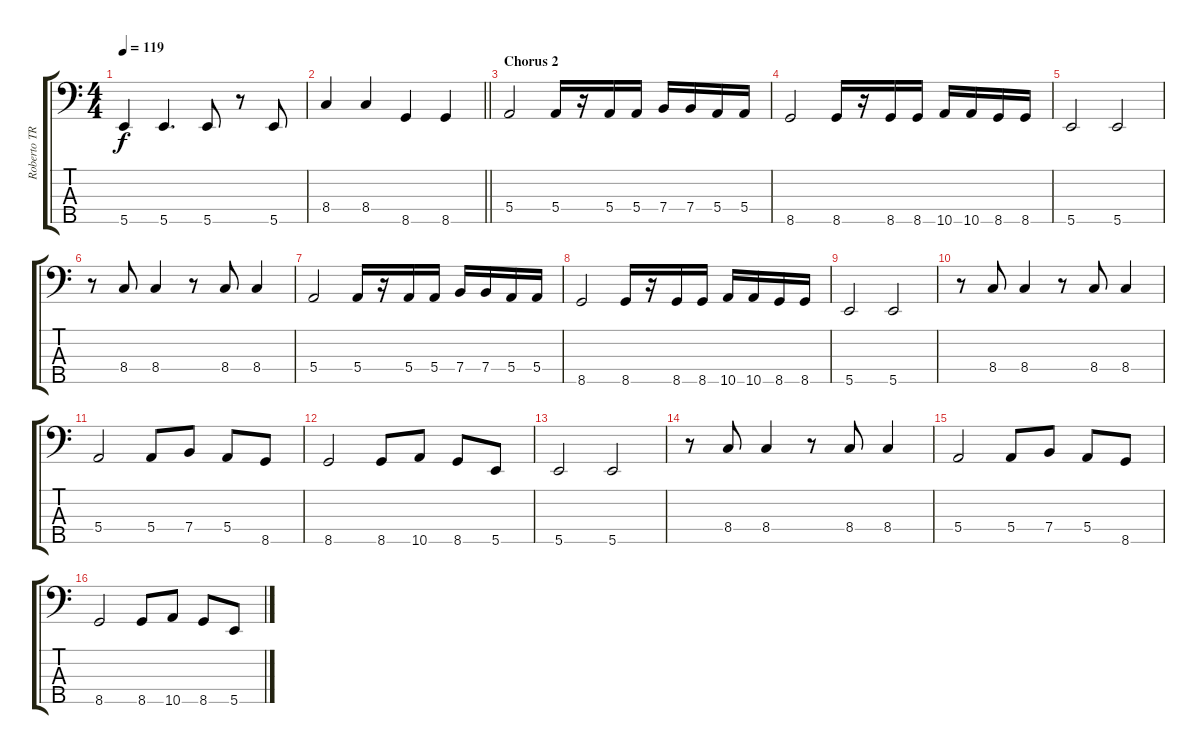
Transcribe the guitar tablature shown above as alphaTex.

\track ("Roberto TRUJILLO" "Roberto TR") {instrument electricbassfinger}
\staff {score tabs}
\tuning (G2 D2 A1 E1 B0) {hide}
\ts (4 4)
\tempo 119
\clef f4
\ks c
5.5.4{dy f} 5.5.4{d} 5.5.8 r.8 5.5.8 |
\barLineRight lightlight
8.4.4 8.4.4 8.5.4 8.5.4 |
\section ("" "Chorus 2")
5.4.2 5.4.16 r.16 5.4.16 5.4.16 7.4.16 7.4.16 5.4.16 5.4.16 |
8.5.2 8.5.16 r.16 8.5.16 8.5.16 10.5.16 10.5.16 8.5.16 8.5.16 |
5.5.2 5.5.2 |
r.8 8.4.8 8.4.4 r.8 8.4.8 8.4.4 |
5.4.2 5.4.16 r.16 5.4.16 5.4.16 7.4.16 7.4.16 5.4.16 5.4.16 |
8.5.2 8.5.16 r.16 8.5.16 8.5.16 10.5.16 10.5.16 8.5.16 8.5.16 |
5.5.2 5.5.2 |
r.8 8.4.8 8.4.4 r.8 8.4.8 8.4.4 |
5.4.2 5.4.8 7.4.8 5.4.8 8.5.8 |
8.5.2 8.5.8 10.5.8 8.5.8 5.5.8 |
5.5.2 5.5.2 |
r.8 8.4.8 8.4.4 r.8 8.4.8 8.4.4 |
5.4.2 5.4.8 7.4.8 5.4.8 8.5.8 |
8.5.2 8.5.8 10.5.8 8.5.8 5.5.8
